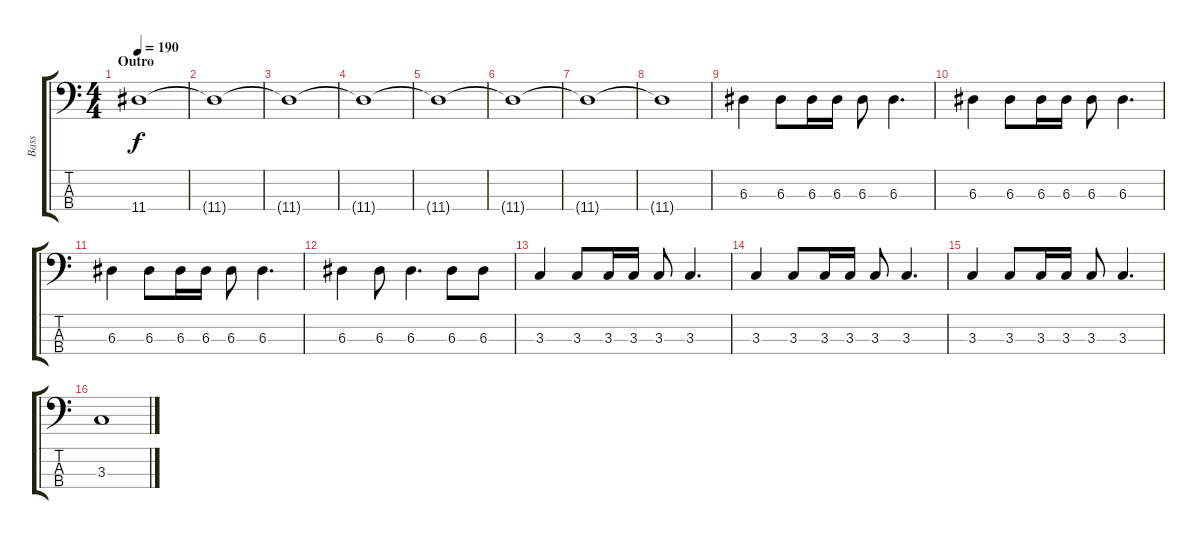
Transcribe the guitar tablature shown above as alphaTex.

\track ("Bass" "Bass") {instrument electricbasspick}
\staff {score tabs}
\tuning (G2 D2 A1 E1) {hide}
\ts (4 4)
\section ("" "Outro")
\tempo 190
\clef f4
\ks c
11.4.1{dy f} |
11.4{t}.1 |
11.4{t}.1 |
11.4{t}.1 |
11.4{t}.1 |
11.4{t}.1 |
11.4{t}.1 |
11.4{t}.1 |
6.3.4 6.3.8 6.3.16 6.3.16 6.3.8 6.3.4{d} |
6.3.4 6.3.8 6.3.16 6.3.16 6.3.8 6.3.4{d} |
6.3.4 6.3.8 6.3.16 6.3.16 6.3.8 6.3.4{d} |
6.3.4 6.3.8 6.3.4{d} 6.3.8 6.3.8 |
3.3.4 3.3.8 3.3.16 3.3.16 3.3.8 3.3.4{d} |
3.3.4 3.3.8 3.3.16 3.3.16 3.3.8 3.3.4{d} |
3.3.4 3.3.8 3.3.16 3.3.16 3.3.8 3.3.4{d} |
3.3.1
